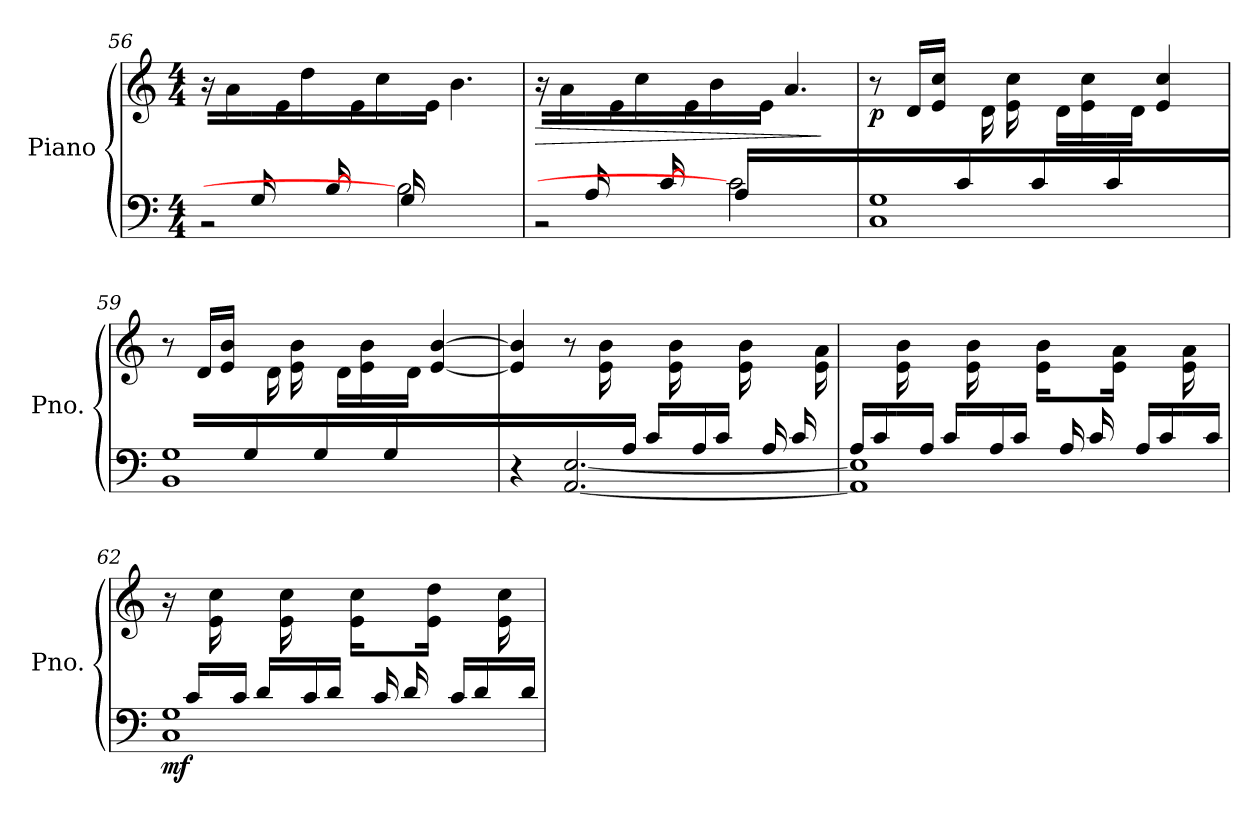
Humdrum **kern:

**kern	**kern	**dynam
*part1	*part1	*part1
*staff2	*staff1	*staff1/2
*I"Piano	*	*
*I'Pno.	*	*
*clefF4	*clefG2	*
*k[]	*k[]	*
*M4/4	*M4/4	*
=56	=56	=56
*^	*	*
8ryy	2r	16r	.
.	.	16a\LL	.
16G/	.	16ryy	.
8ryy	.	16e\JJ	.
.	.	16dd\LL	.
[16B/	.	16ryy	.
8ryy	.	16e\	.
.	.	16cc\JJ	.
16G/LL	2B\]	16ryy	.
4..ryy	.	16e\JJ	.
.	.	4.b\	.
!!LO:LB:g=z
=57	=57	=57	=57
!	!	!	!LO:HP:b
8ryy	2r	16r	>
.	.	16a\LL	.
16A/	.	16ryy	.
8ryy	.	16e\JJ	.
.	.	16cc\LL	.
[16c/	.	16ryy	.
8ryy	.	16e\	.
.	.	16b\JJ	.
16A/LL	2c\]	16ryy	.
4..ryy	.	16e\JJ	.
.	.	4.a/	.
*v	*v	*	*
.	.	]
=58	=58	=58
*^	*	*
!	!	!	!LO:DY:b
4ryy	1C 1G	8r	p
.	.	16d/LL	.
.	.	16e/ 16cc/JJ	.
16c/LL	.	16ryy	.
8ryy	.	16d\	.
.	.	16e\ 16cc\	.
16c/JJ	.	16ryy	.
8ryy	.	16d\LL	.
.	.	16e\ 16cc\	.
16c/	.	16ryy	.
4ryy	.	16d\JJ	.
.	.	4e/ 4cc/	.
16ryy	.	.	.
=59	=59	=59	=59
4ryy	1BB 1G	8r	.
.	.	16d/LL	.
.	.	16e/ 16b/JJ	.
16G/LL	.	16ryy	.
8ryy	.	16d\	.
.	.	16e\ 16b\	.
16G/JJ	.	16ryy	.
8ryy	.	16d\LL	.
.	.	16e\ 16b\	.
16G/	.	16ryy	.
4ryy	.	16d\JJ	.
.	.	[4e/ [4b/	.
16ryy	.	.	.
!!LO:LB:g=z
=60	=60	=60	=60
4..ryy	4r	4e/] 4b/]	.
.	[2.AA/ [2.E/	8r	.
.	.	16e\ 16b\LL	.
16A/JJ	.	8ryy	.
16c/LL	.	.	.
16ryy	.	16e\ 16b\	.
16A/	.	8ryy	.
16c/JJ	.	.	.
16ryy	.	16e\ 16b\LL	.
16A/	.	8ryy	.
16c/	.	.	.
16ryy	.	16e\ 16a\JJ	.
=61	=61	=61	=61
16A/LL	1AA] 1E]	8ryy	.
16c/	.	.	.
16ryy	.	16e\ 16b\	.
16A/JJ	.	8ryy	.
16c/LL	.	.	.
16ryy	.	16e\ 16b\	.
16A/	.	8ryy	.
16c/JJ	.	.	.
16ryy	.	16e\ 16b\LL	.
16A/	.	8ryy	.
16c/	.	.	.
16ryy	.	16e\ 16a\JJ	.
16A/LL	.	8ryy	.
16c/	.	.	.
16ryy	.	16e\ 16a\	.
16c/JJ	.	16ryy	.
=62	=62	=62	=62
!	!	!	!LO:DY:b=2
16ryy	1C 1G	16r	mf
16c/LL	.	16ryy	.
16ryy	.	16e\ 16cc\	.
16c/JJ	.	8ryy	.
16d/LL	.	.	.
16ryy	.	16e\ 16cc\	.
16c/	.	8ryy	.
16d/JJ	.	.	.
16ryy	.	16e\ 16cc\LL	.
16c/	.	8ryy	.
16d/	.	.	.
16ryy	.	16e\ 16dd\JJ	.
16c/LL	.	8ryy	.
16d/	.	.	.
16ryy	.	16e\ 16cc\	.
16d/JJ	.	16ryy	.
*v	*v	*	*
=	=	=
*-	*-	*-
